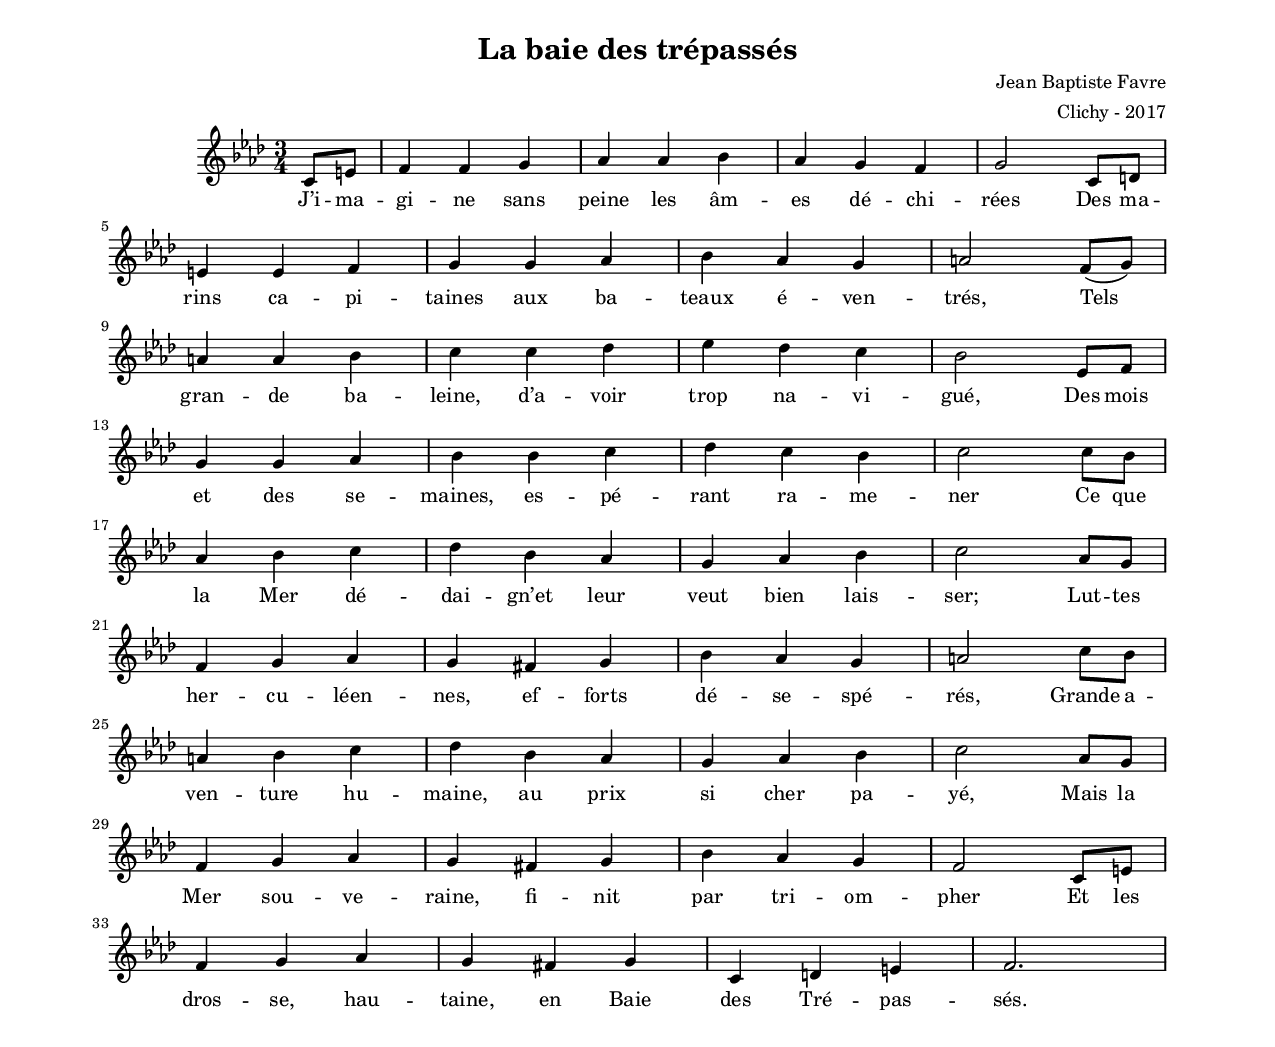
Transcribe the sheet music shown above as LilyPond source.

\version "2.18.2"

#(set-global-staff-size 16)

setStaffElements = {
  \override Staff.Clef #'font-size = #-2
  \override Staff.TimeSignature #'font-size = #-1
  \override Staff.KeySignature #'font-size = #-1.5
  \override Staff.BarLine #'hair-thickness = #1
  \override Staff.BarLine #'thick-thickness = #5
  \override Staff.MultiMeasureRest #'font-size = #-1.5
}

turnOffMarkup = {
  \override DynamicText #'stencil = ##f
  \override Script #'stencil = ##f
  \override Hairpin #'stencil = ##f
  \override TextScript #'stencil = ##f
}

setNoteSize = {
  \override NoteHead #'font-size = #-1.5
  \override Script #'font-size = #-1.5
  \override Rest #'font-size = #-1.5
  \override Accidental #'font-size = #-1.5
  \override Dots #'font-size = #-1.5
  \override DynamicText #'font-size = #-1
}

setLyricSize = { \override LyricText #'font-size = #-1.5 }

\header {
  title = "La baie des trépassés"
  composer = "Jean Baptiste Favre"
  arranger = "Clichy - 2017"
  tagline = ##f
}

\paper {
  paper-width = 8.5\in
  paper-height = 11\in
  left-margin = 0.725\in
  right-margin = 0.725\in
  top-margin = 0.625\in
  bottom-margin = 0.625\in

  max-systems-per-page = #9

}

\score {
  \relative c' {
    \key f \minor
    \time 3/4
    \partial 4
      c8    e              f4   f   g   aes aes bes aes g   f   g2
      c,8   d   | \break | e4   e   f   g   g   aes bes aes g   a2
      f8   (g)   | \break | a4   a   bes c   c   des ees des c   bes2
      ees,8 f   | \break | g4   g   aes bes bes c   des c   bes c2
      c8    bes | \break | aes4 bes c   des bes aes g   aes bes c2
      aes8  g   | \break | f4   g   aes g   fis g   bes aes g   a2
      c8    bes | \break | a4   bes c   des bes aes g   aes bes c2
      aes8  g   | \break | f4   g   aes g   fis g   bes aes g   f2
      c8    e8  | \break | f4   g   aes g   fis g   c,  d   e   f2.
  }
  \addlyrics {
    J’i -- ma -- gi -- ne sans peine les âm -- es dé -- chi -- rées
    Des ma -- rins ca -- pi -- taines aux ba -- teaux é -- ven -- trés,
    Tels__ gran -- de ba -- leine, d’a -- voir trop na -- vi -- gué,
    Des mois et des se -- maines, es -- pé -- rant ra -- me -- ner
    Ce que la Mer dé -- dai -- gn’et leur veut bien lais -- ser;
    Lut -- tes her -- cu -- léen -- nes, ef -- forts dé -- se -- spé -- rés,
    Grande a -- ven -- ture hu -- maine, au prix si cher pa -- yé,
    Mais la Mer sou -- ve -- raine, fi -- nit par tri -- om -- pher
    Et les dros -- se, hau -- taine, en Baie des Tré -- pas -- sés.
  }
  \layout { }
  \midi { \tempo 4 = 150 }
}
